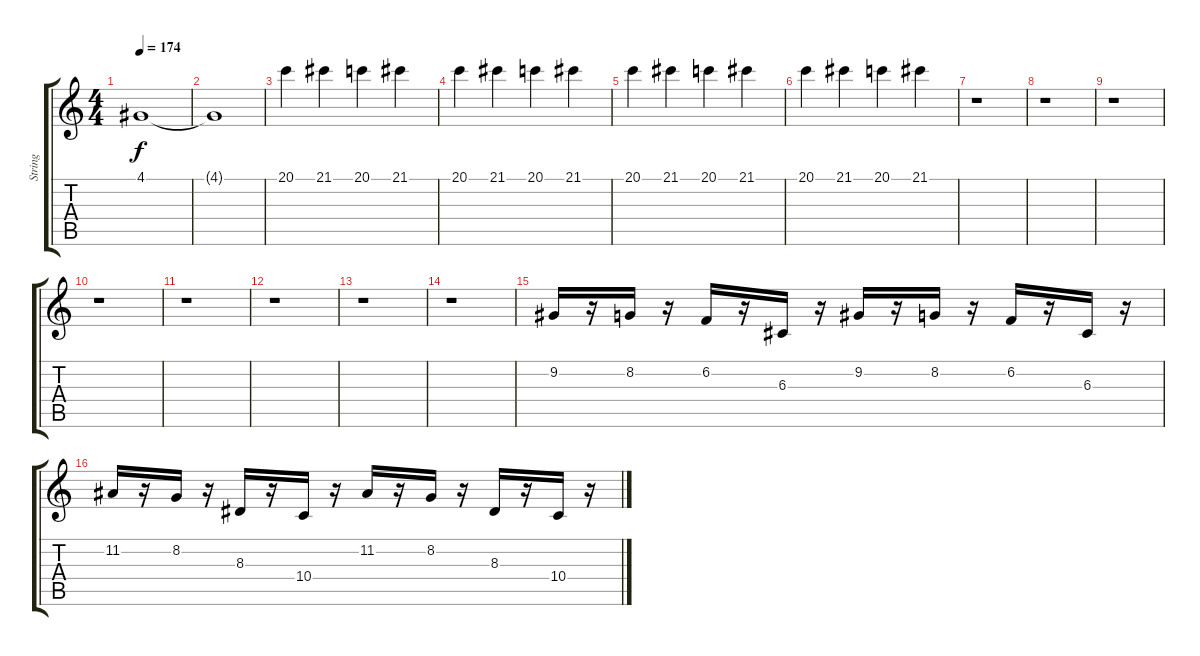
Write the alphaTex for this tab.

\track ("String" "String") {instrument stringensemble1}
\staff {score tabs}
\tuning (E4 B3 G3 D3 A2 E2) {hide}
\ts (4 4)
\tempo 174
\clef g2
\ks c
4.1.1{dy f} |
4.1{t}.1 |
20.1.4 21.1.4 20.1.4 21.1.4 |
20.1.4 21.1.4 20.1.4 21.1.4 |
20.1.4 21.1.4 20.1.4{volume 7} 21.1.4 |
20.1.4 21.1.4 20.1.4 21.1.4 |
r.1 |
r.1 |
r.1 |
r.1 |
r.1 |
r.1 |
r.1 |
r.1 |
9.2.16{volume 12} r.16 8.2.16 r.16 6.2.16 r.16 6.3.16 r.16 9.2.16 r.16 8.2.16 r.16 6.2.16 r.16 6.3.16 r.16 |
11.2.16 r.16 8.2.16 r.16 8.3.16 r.16 10.4.16 r.16 11.2.16 r.16 8.2.16 r.16 8.3.16 r.16 10.4.16 r.16
